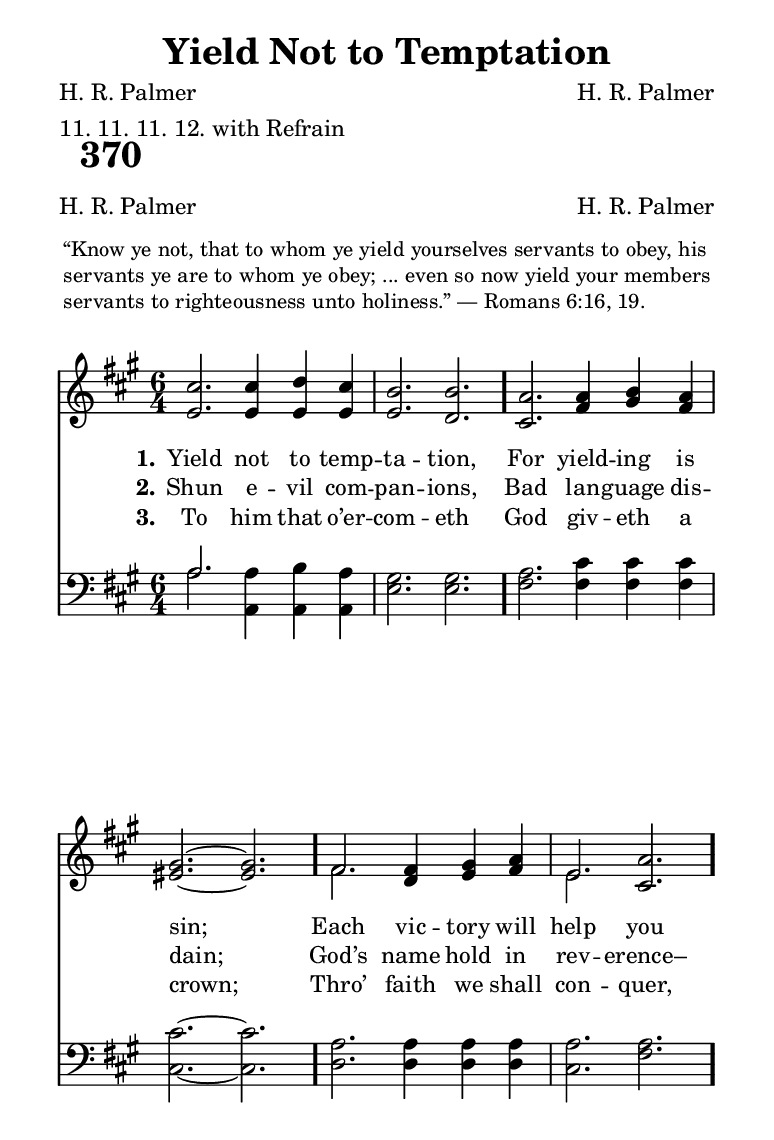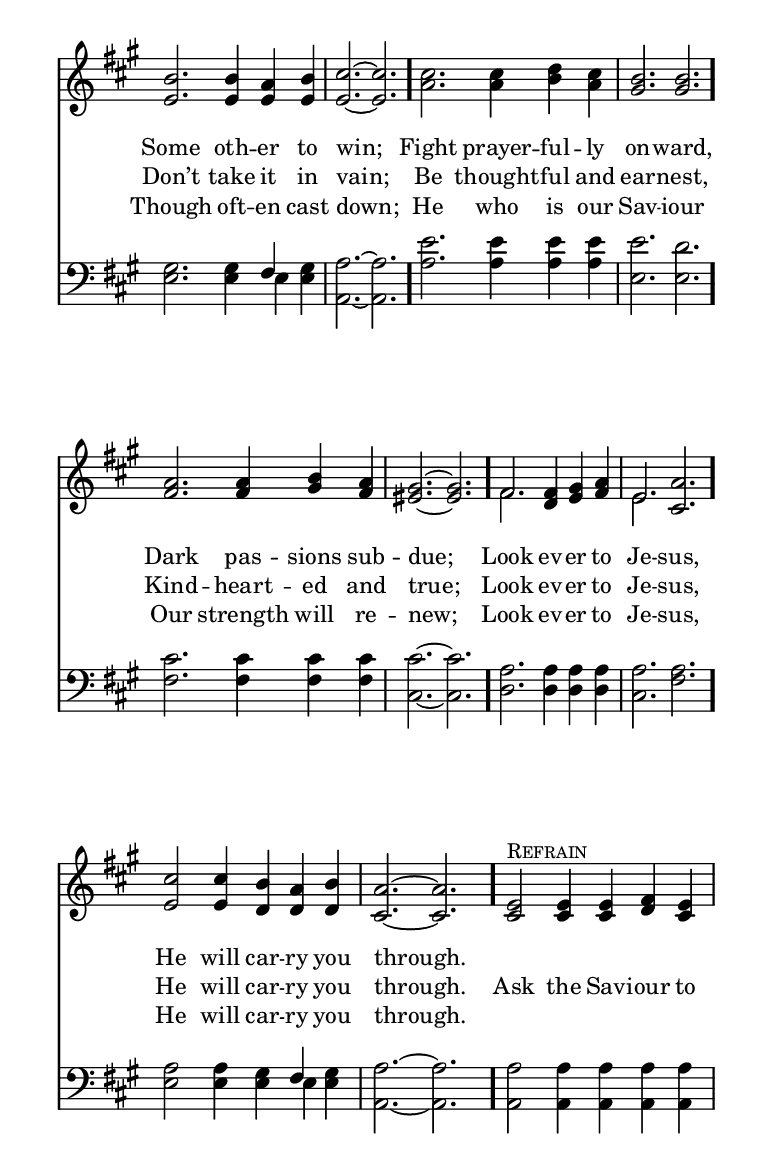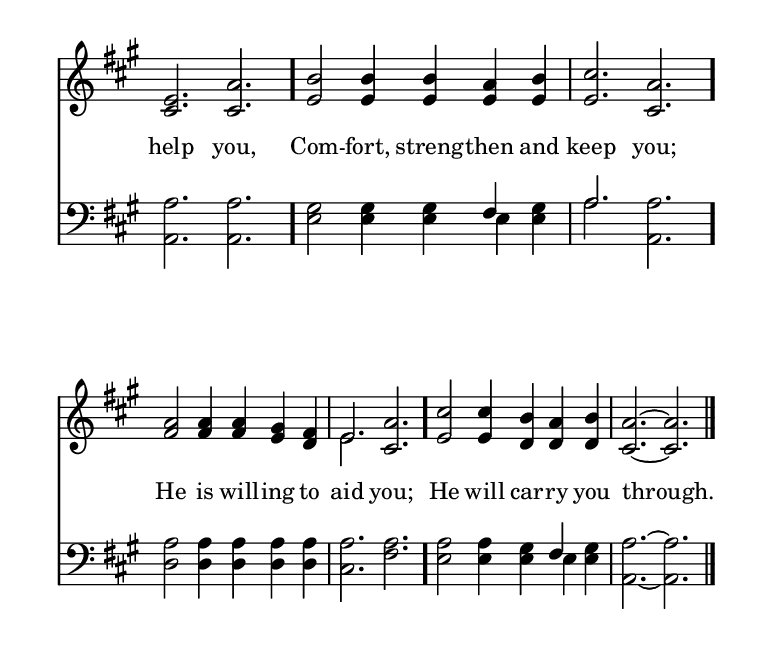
\include "common/global.ily"
\paper {
  \include "common/paper.ily"
  system-count = #(cond (is-eogsized 5) (#t #f))
  scoreTitleMarkup = \markup {
    \override #'(baseline-skip . 3.5)
    \column {
      \override #'(baseline-skip . 3.5)
      \column {
        \fill-line {
          \huge \larger \larger \bold {
            \concat { "  " \fromproperty #'header:hymnnumber }
            \mytitle
            \null
          }
        }

        \fill-line {
          \lower #1 \fromproperty #'header:poet
          \smaller \bold \mysubtitle
          \lower #1 \fromproperty #'header:composer
        }

        \vspace #0.5

        \override #'(baseline-skip . 2.5)
        \small \fill-line {
          \wordwrap { “Know ye not, that to whom ye yield yourselves servants to obey, his servants ye are to whom ye obey; ... even so now yield your members servants to righteousness unto holiness.” — "Romans 6:16, 19." } } % TODO original has right-justified reference
      }
    }
  }
}

\header{
  %children
  hymnnumber = "370"
  title = "Yield Not to Temptation"
  tunename = ""
  meter = "11. 11. 11. 12. with Refrain"
  poet = "H. R. Palmer"
  composer = "H. R. Palmer"
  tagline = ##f
}

global = {
  \include "common/overrides.ily"
  \override Staff.TimeSignature.style = #'numbered
  \time 6/4
  \override Score.MetronomeMark.transparent = ##t % hide all fermata changes too
  \tempo 2=80
  \key a \major
  \autoBeamOff
}

patternA = { c2. c4 c c | c2. c | c2. c4 c c | c2. ~ c }
patternB = { c2 c4 c c c | c2. c }
patternC = { c2. c4 c c | c2. c | c2 c4 c c c | c2. ~ c }

notesSoprano = {
\global
\relative c'' {

  \changePitch \patternA { cis cis d cis | b b | a a b a | gis gis }
  \changePitch \patternA { fis fis gis a | e a | b b a b | cis cis }
  \changePitch \patternA { cis cis d cis | b b | a a b a | gis gis }
  \changePitch \patternC { fis fis gis a | e a | cis cis b a b | a a }

  \eogbreak
  << s^\markup { \small \caps "Refrain" }
  \changePitch \patternB { e e e fis e | e a } >>
  \changePitch \patternB { b b b a b | cis a }
  \changePitch \patternB { a a a gis fis | e a }
  \changePitch \patternB { cis cis b a b | a ~ a }

  \bar "|."

}
}

notesAlto = {
\global
\relative e' {

  \changePitch \patternA { e e e e | e d | cis fis gis fis | eis eis }
  \changePitch \patternA { fis d e fis | e cis | e e e e | e e }
  \changePitch \patternA { a a b a | gis gis | fis fis gis fis | eis eis }
  \changePitch \patternC { fis d e fis | e cis | e e d d d | cis cis }

  \changePitch \patternB { cis cis cis d cis | cis cis }
  \changePitch \patternB { e e e e e | e cis }
  \changePitch \patternB { fis fis fis e d | e cis }
  \changePitch \patternB { e e d d d | cis ~ cis }

}
}

notesTenor = {
\global
\relative a {

  \changePitch \patternA { a a b a | gis gis | a cis cis cis | cis cis }
  \changePitch \patternA { a a a a | a a | gis gis fis gis | a a }
  \changePitch \patternA { e' e e e | e d | cis cis cis cis | cis cis }
  \changePitch \patternC { a a a a | a a | a a gis fis gis | a a }

  \changePitch \patternB { a a a a a | a a }
  \changePitch \patternB { gis gis gis fis gis | a a }
  \changePitch \patternB { a a a a a | a a }
  \changePitch \patternB { a a gis fis gis | a ~ a }

}
}

notesBass = {
\global
\relative f {

  \changePitch \patternA { a a, a a | e' e | fis fis fis fis | cis cis }
  \changePitch \patternA { d d d d | cis fis | e e e e | a, a }
  \changePitch \patternA { a' a a a | e e | fis fis fis fis | cis cis }
  \changePitch \patternC { d d d d | cis fis | e e e e e | a, a }

  \changePitch \patternB { a a a a a | a a }
  \changePitch \patternB { e' e e e e | a a, }
  \changePitch \patternB { d d d d d | cis fis }
  \changePitch \patternB { e e e e e | a, ~ a }

}
}

Refrain = \lyricmode {

Ask the Sav -- iour to help you, \bar "."
Com -- fort, streng -- then and keep you; \bar "."
He is will -- ing to aid you; \bar "."
He will car -- ry you through. \bar "."

}

wordsA = \lyricmode {
\set stanza = "1."

Yield not to temp -- ta -- tion, \bar "."
For yield -- ing is sin; \bar "."
Each vic -- tory will help you \bar "."
Some oth -- er to win; \bar "."
Fight prayer -- ful -- ly on -- ward, \bar "."
Dark pas -- sions sub -- due; \bar "."
Look ev -- er to Je -- sus, \bar "."
He will car -- ry you through. \bar "."

}

wordsB = \lyricmode {
\set stanza = "2."

Shun e -- vil com -- pan -- ions,
Bad lan -- guage dis -- dain;
God’s name hold in rev -- erence–
Don’t take it in vain;
Be thought -- ful and ear -- nest,
Kind -- heart -- ed and true;
Look ev -- er to Je -- sus,
He will car -- ry you through.

\Refrain

}

wordsC = \lyricmode {
\set stanza = "3."

To him that o’er -- com -- eth
God giv -- eth a crown;
Thro’ faith we shall con -- quer,
Though oft -- en cast down;
He who is our Sav -- iour
Our strength will re -- new;
Look ev -- er to Je -- sus,
He will car -- ry you through.

}

\score {
  \context ChoirStaff <<
    \context Staff = upper <<
      \set Staff.autoBeaming = ##f
      \set ChoirStaff.systemStartDelimiter = #'SystemStartBar
      \set ChoirStaff.printPartCombineTexts = ##f
      \partcombine #'(2 . 9) \notesSoprano \notesAlto
      \context NullVoice = sopranos { \voiceOne << \notesSoprano >> }
      \context NullVoice = altos { \voiceTwo << \notesAlto >> }
      \context Lyrics = one   \lyricsto sopranos \wordsA
      \context Lyrics = two   \lyricsto sopranos \wordsB
      \context Lyrics = three \lyricsto sopranos \wordsC
    >>
    \context Staff = men <<
      \set Staff.autoBeaming = ##f
      \clef bass
      \set ChoirStaff.printPartCombineTexts = ##f
      \partcombine #'(2 . 9) \notesTenor \notesBass
      \context NullVoice = tenors { \voiceOne << \notesTenor >> }
      \context NullVoice = basses { \voiceTwo << \notesBass >> }
    >>
  >>
  \layout {
    \include "common/layout.ily"
  }
  \midi{
    \include "common/midi.ily"
  }
}

\version "2.19.49"  % necessary for upgrading to future LilyPond versions.

% vi:set et ts=2 sw=2 ai nocindent syntax=lilypond:
